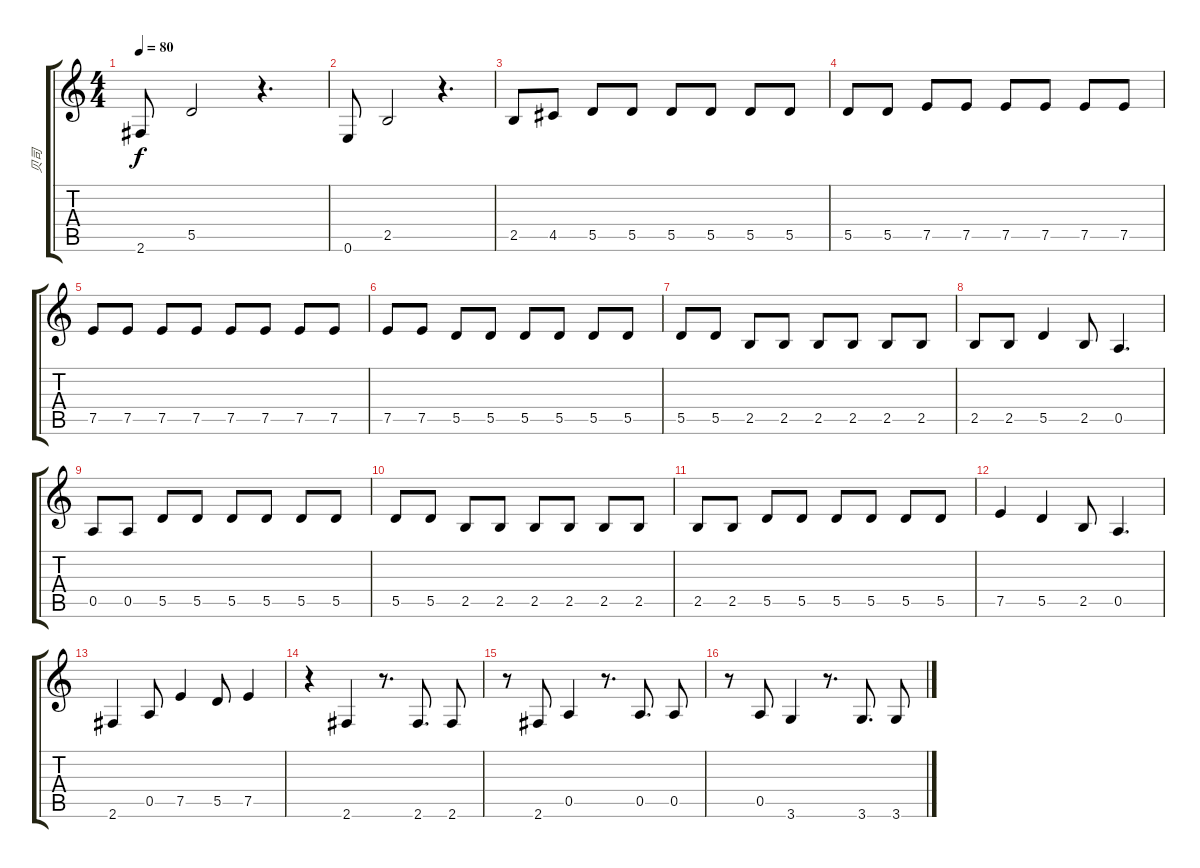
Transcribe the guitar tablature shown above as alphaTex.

\track ("贝司" "贝司") {instrument electricbassfinger}
\staff {score tabs}
\tuning (E4 B3 G3 D3 A2 E2) {hide}
\ts (4 4)
\tempo 80
\clef g2
\ks c
2.6.8{dy f} 5.5.2 r.4{d} |
0.6.8 2.5.2 r.4{d} |
2.5.8 4.5.8 5.5.8 5.5.8 5.5.8 5.5.8 5.5.8 5.5.8 |
5.5.8 5.5.8 7.5.8 7.5.8 7.5.8 7.5.8 7.5.8 7.5.8 |
7.5.8 7.5.8 7.5.8 7.5.8 7.5.8 7.5.8 7.5.8 7.5.8 |
7.5.8 7.5.8 5.5.8 5.5.8 5.5.8 5.5.8 5.5.8 5.5.8 |
5.5.8 5.5.8 2.5.8 2.5.8 2.5.8 2.5.8 2.5.8 2.5.8 |
2.5.8 2.5.8 5.5.4 2.5.8 0.5.4{d} |
0.5.8 0.5.8 5.5.8 5.5.8 5.5.8 5.5.8 5.5.8 5.5.8 |
5.5.8 5.5.8 2.5.8 2.5.8 2.5.8 2.5.8 2.5.8 2.5.8 |
2.5.8 2.5.8 5.5.8 5.5.8 5.5.8 5.5.8 5.5.8 5.5.8 |
7.5.4 5.5.4 2.5.8 0.5.4{d} |
2.6.4 0.5.8 7.5.4 5.5.8 7.5.4 |
r.4 2.6.4 r.8{d} 2.6.8{d} 2.6.8 |
r.8 2.6.8 0.5.4 r.8{d} 0.5.8{d} 0.5.8 |
r.8 0.5.8 3.6.4 r.8{d} 3.6.8{d} 3.6.8
